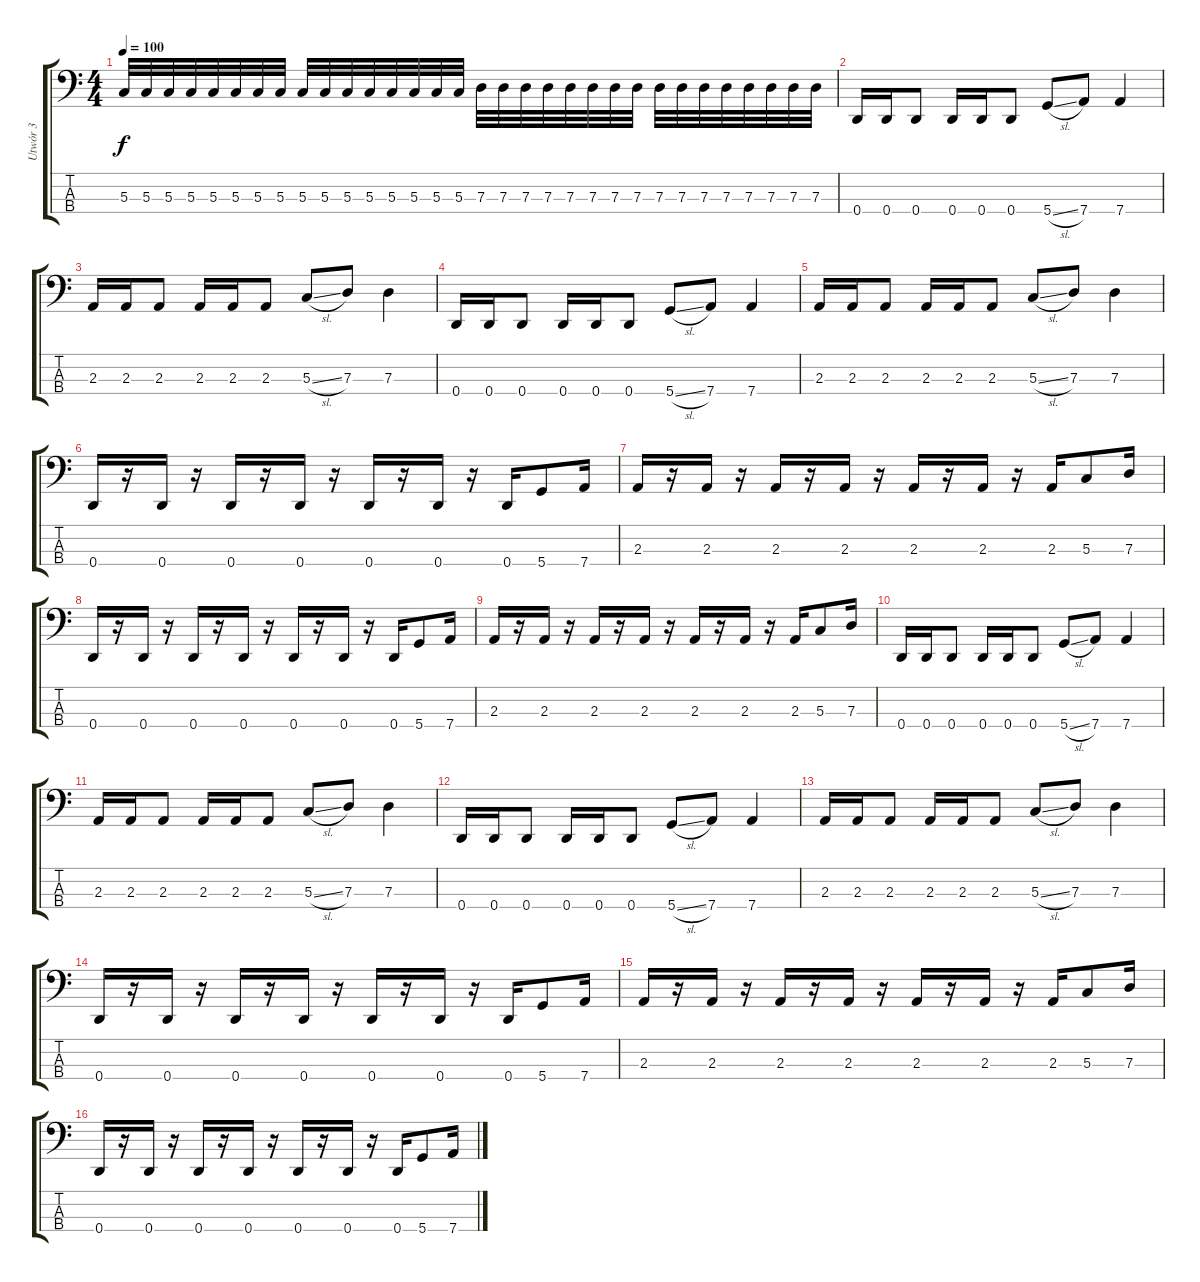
\track ("Utwór 3" "Utwór 3") {instrument electricbassfinger}
\staff {score tabs}
\tuning (F2 C2 G1 D1) {hide}
\ts (4 4)
\tempo 100
\clef f4
\ks c
5.3.32{dy f} 5.3.32 5.3.32 5.3.32 5.3.32 5.3.32 5.3.32 5.3.32 5.3.32 5.3.32 5.3.32 5.3.32 5.3.32 5.3.32 5.3.32 5.3.32 7.3.32 7.3.32 7.3.32 7.3.32 7.3.32 7.3.32 7.3.32 7.3.32 7.3.32 7.3.32 7.3.32 7.3.32 7.3.32 7.3.32 7.3.32 7.3.32 |
0.4.16 0.4.16 0.4.8 0.4.16 0.4.16 0.4.8 5.4{sl}.8 7.4.8 7.4.4 |
2.3.16 2.3.16 2.3.8 2.3.16 2.3.16 2.3.8 5.3{sl}.8 7.3.8 7.3.4 |
0.4.16 0.4.16 0.4.8 0.4.16 0.4.16 0.4.8 5.4{sl}.8 7.4.8 7.4.4 |
2.3.16 2.3.16 2.3.8 2.3.16 2.3.16 2.3.8 5.3{sl}.8 7.3.8 7.3.4 |
0.4.16 r.16 0.4.16 r.16 0.4.16 r.16 0.4.16 r.16 0.4.16 r.16 0.4.16 r.16 0.4.16 5.4.8 7.4.16 |
2.3.16 r.16 2.3.16 r.16 2.3.16 r.16 2.3.16 r.16 2.3.16 r.16 2.3.16 r.16 2.3.16 5.3.8 7.3.16 |
0.4.16 r.16 0.4.16 r.16 0.4.16 r.16 0.4.16 r.16 0.4.16 r.16 0.4.16 r.16 0.4.16 5.4.8 7.4.16 |
2.3.16 r.16 2.3.16 r.16 2.3.16 r.16 2.3.16 r.16 2.3.16 r.16 2.3.16 r.16 2.3.16 5.3.8 7.3.16 |
0.4.16 0.4.16 0.4.8 0.4.16 0.4.16 0.4.8 5.4{sl}.8 7.4.8 7.4.4 |
2.3.16 2.3.16 2.3.8 2.3.16 2.3.16 2.3.8 5.3{sl}.8 7.3.8 7.3.4 |
0.4.16 0.4.16 0.4.8 0.4.16 0.4.16 0.4.8 5.4{sl}.8 7.4.8 7.4.4 |
2.3.16 2.3.16 2.3.8 2.3.16 2.3.16 2.3.8 5.3{sl}.8 7.3.8 7.3.4 |
0.4.16 r.16 0.4.16 r.16 0.4.16 r.16 0.4.16 r.16 0.4.16 r.16 0.4.16 r.16 0.4.16 5.4.8 7.4.16 |
2.3.16 r.16 2.3.16 r.16 2.3.16 r.16 2.3.16 r.16 2.3.16 r.16 2.3.16 r.16 2.3.16 5.3.8 7.3.16 |
0.4.16 r.16 0.4.16 r.16 0.4.16 r.16 0.4.16 r.16 0.4.16 r.16 0.4.16 r.16 0.4.16 5.4.8 7.4.16
